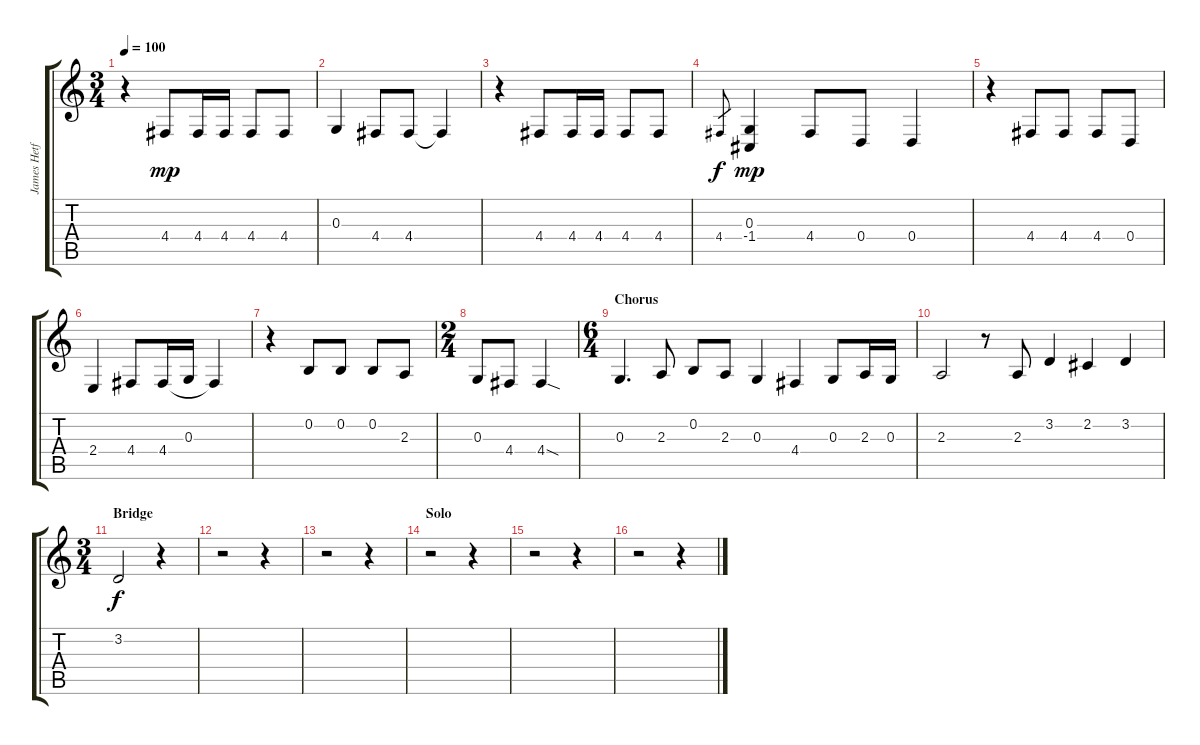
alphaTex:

\track ("James Hetfield (voice)" "James Hetf") {instrument choiraahs}
\staff {score tabs}
\tuning (E4 B3 G3 D3 A2 E2) {hide}
\ts (3 4)
\tempo 100
\clef g2
\ks c
r.4{dy mp} 4.4.8 4.4.16 4.4.16 4.4.8 4.4.8 |
0.3.4 4.4.8 4.4.8 4.4{t}.4 |
r.4 4.4.8 4.4.16 4.4.16 4.4.8 4.4.8 |
4.4.8{gr dy f} (0.3 -1.4).4{dy mp} 4.4.8 0.4.8 0.4.4 |
r.4 4.4.8 4.4.8 4.4.8 0.4.8 |
2.4.4 4.4.8 4.4.16 0.3.16 4.4{t}.4 |
r.4 0.2.8 0.2.8 0.2.8 2.3.8 |
\ts (2 4)
0.3.8 4.4.8 4.4{sod}.4 |
\ts (6 4)
\section ("" "Chorus")
0.3.4{d} 2.3.8 0.2.8 2.3.8 0.3.4 4.4.4 0.3.8 2.3.16 0.3.16 |
2.3.2 r.8 2.3.8 3.2.4 2.2.4 3.2.4 |
\ts (3 4)
\section ("" "Bridge")
3.2.2{dy f} r.4{volume 16} |
r.2 r.4 |
r.2 r.4 |
\section ("" "Solo")
r.2 r.4 |
r.2 r.4 |
r.2 r.4
